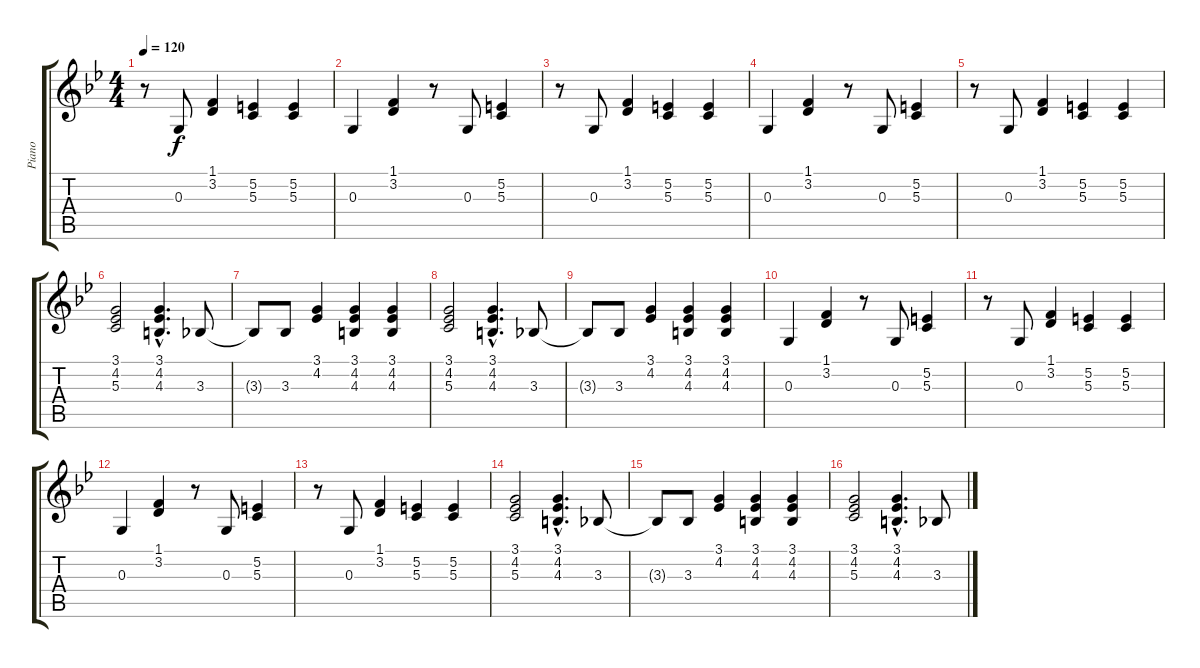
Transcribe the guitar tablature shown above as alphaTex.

\track ("Piano" "Piano") {instrument electricpiano1}
\staff {score tabs}
\tuning (E4 B3 G3 D3 A2 E2) {hide}
\ts (4 4)
\tempo 120
\clef g2
\ks bb
r.8{dy f} 0.3.8 (1.1 3.2).4 (5.2 5.3).4 (5.2 5.3).4 |
0.3.4 (1.1 3.2).4 r.8 0.3.8 (5.2 5.3).4 |
r.8 0.3.8 (1.1 3.2).4 (5.2 5.3).4 (5.2 5.3).4 |
0.3.4 (1.1 3.2).4 r.8 0.3.8 (5.2 5.3).4 |
r.8 0.3.8 (1.1 3.2).4 (5.2 5.3).4 (5.2 5.3).4 |
(3.1 4.2 5.3).2 (3.1{hac} 4.2{hac} 4.3{hac}).4{d} 3.3.8 |
3.3{t}.8 3.3.8 (3.1 4.2).4 (3.1 4.2 4.3).4 (3.1 4.2 4.3).4 |
(3.1 4.2 5.3).2 (3.1{hac} 4.2{hac} 4.3{hac}).4{d} 3.3.8 |
3.3{t}.8 3.3.8 (3.1 4.2).4 (3.1 4.2 4.3).4 (3.1 4.2 4.3).4 |
0.3.4 (1.1 3.2).4 r.8 0.3.8 (5.2 5.3).4 |
r.8 0.3.8 (1.1 3.2).4 (5.2 5.3).4 (5.2 5.3).4 |
0.3.4 (1.1 3.2).4 r.8 0.3.8 (5.2 5.3).4 |
r.8 0.3.8 (1.1 3.2).4 (5.2 5.3).4 (5.2 5.3).4 |
(3.1 4.2 5.3).2 (3.1{hac} 4.2{hac} 4.3{hac}).4{d} 3.3.8 |
3.3{t}.8 3.3.8 (3.1 4.2).4 (3.1 4.2 4.3).4 (3.1 4.2 4.3).4 |
(3.1 4.2 5.3).2 (3.1{hac} 4.2{hac} 4.3{hac}).4{d} 3.3.8
